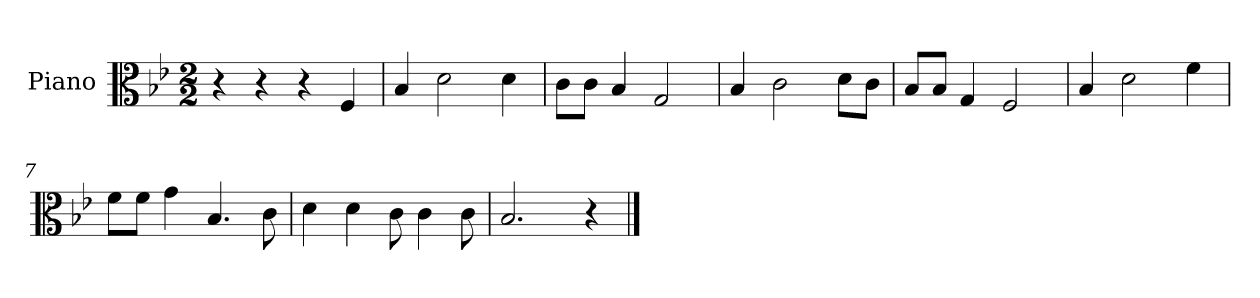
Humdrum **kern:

**kern
*part1
*staff1
*I"Piano
*I'Pno
*clefC3
*k[b-e-]
*M2/2
=1
4r
4r
4r
4F/
=2
4B-/
2d\
4d\
=3
8c\L
8c\J
4B-/
2G/
=4
4B-/
2c\
8d\L
8c\J
=5
8B-/L
8B-/J
4G/
2F/
=6
4B-/
2d\
4f\
=7
8f\L
8f\J
4g\
4.B-/
8c\
=8
4d\
4d\
8c\
4c\
8c\
=9
2.B-/
4r
==
*-
